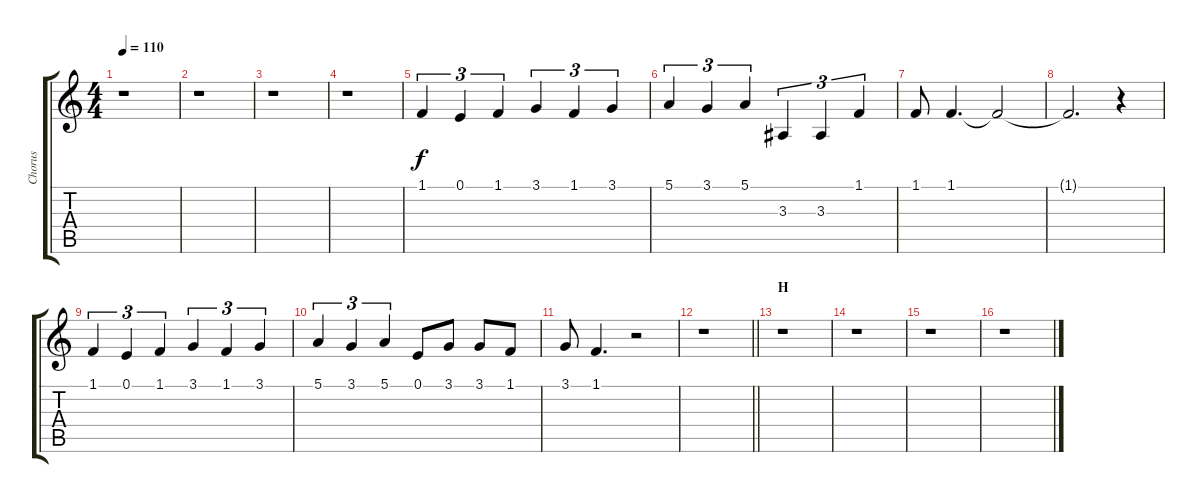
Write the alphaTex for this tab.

\track ("Chorus" "Chorus") {instrument tenorsax}
\staff {score tabs}
\tuning (E4 B3 G3 D3 A2 E2) {hide}
\ts (4 4)
\tempo 110
\clef g2
\ks c
r.1{dy f} |
r.1 |
r.1 |
r.1 |
1.1.4{tu (3 2)} 0.1.4{tu (3 2)} 1.1.4{tu (3 2)} 3.1.4{tu (3 2)} 1.1.4{tu (3 2)} 3.1.4{tu (3 2)} |
5.1.4{tu (3 2)} 3.1.4{tu (3 2)} 5.1.4{tu (3 2)} 3.3.4{tu (3 2)} 3.3.4{tu (3 2)} 1.1.4{tu (3 2)} |
1.1.8 1.1.4{d} 1.1{t}.2 |
1.1{t}.2{d} r.4 |
1.1.4{tu (3 2)} 0.1.4{tu (3 2)} 1.1.4{tu (3 2)} 3.1.4{tu (3 2)} 1.1.4{tu (3 2)} 3.1.4{tu (3 2)} |
5.1.4{tu (3 2)} 3.1.4{tu (3 2)} 5.1.4{tu (3 2)} 0.1.8 3.1.8 3.1.8 1.1.8 |
3.1.8 1.1.4{d} r.2 |
\barLineRight lightlight
r.1 |
\section ("" "H")
r.1 |
r.1 |
r.1 |
r.1
